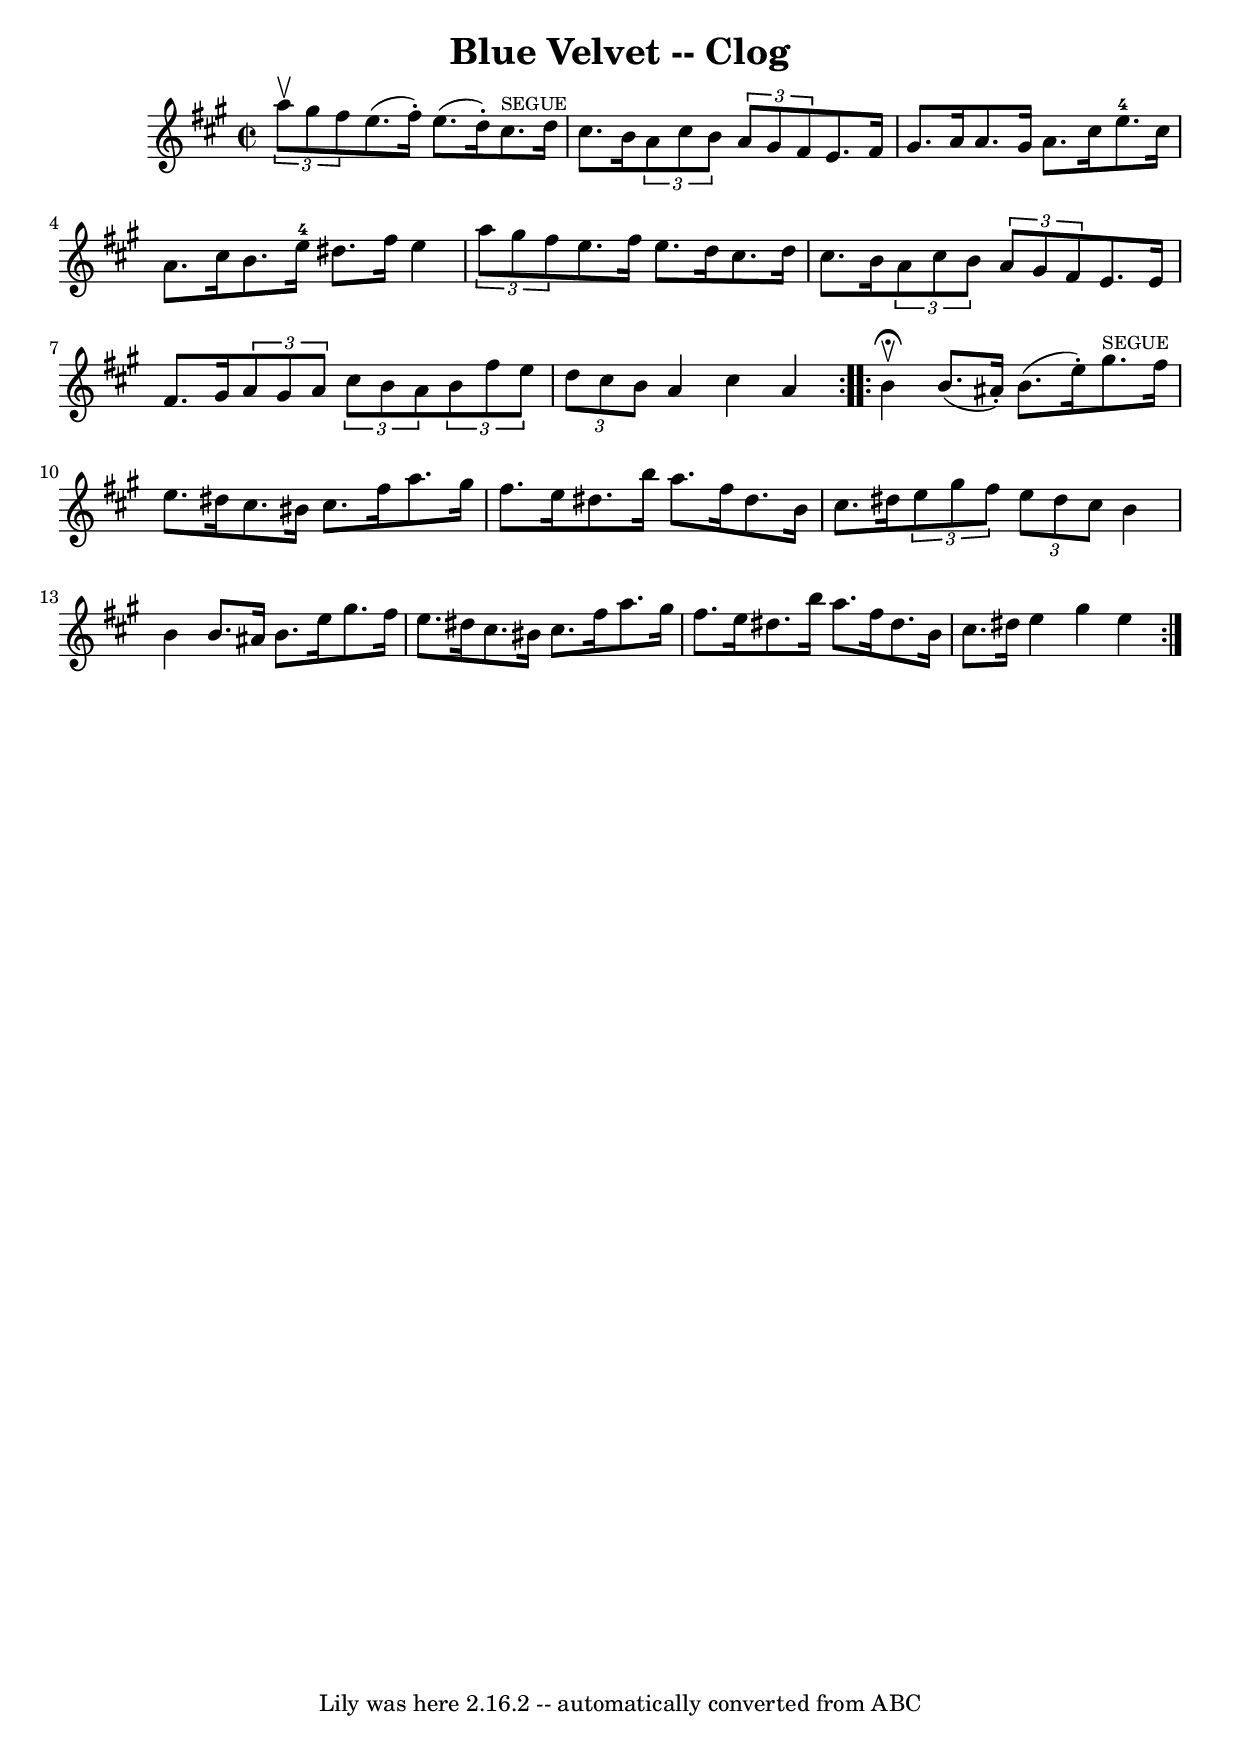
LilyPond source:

\version "2.16.2"
\include "Mammoth.ily"
\header {
  %% book = "Ryan's Mammoth Collection"
  crossRefNumber = "1"
  footnotes = ""
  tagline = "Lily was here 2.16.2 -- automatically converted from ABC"
  title = "Blue Velvet -- Clog"

}
voicedefault =  {



  \repeat volta 2 {

    \override Staff.TimeSignature #'style = #'C
    \time 2/2 
    \key a \major
    \times 2/3 { a''8^\upbow gis''8 fis''8  
	       } 
    |
    e''8. (fis''16 -.) e''8. (d''16 -.) cis''8.^\segue   
    d''16 cis''8. b'16  |
    \times 2/3 { a'8 cis''8 b'8  
	       }   
    \times 2/3 { a'8 gis'8 fis'8  
	       } e'8. fis'16 gis'8. a'16  
    |
    a'8. gis'16 a'8. cis''16 e''8.-4 cis''16    
    a'8. cis''16  |
    b'8. e''16-4 dis''8. fis''16 e''4  
    \times 2/3 { a''8 gis''8 fis''8  
	       } |
    e''8. fis''16    
    e''8. d''16 cis''8. d''16 cis''8. b'16  |
    \times 2/3 {   
      a'8 cis''8 b'8  
    }   \times 2/3 { a'8 gis'8 fis'8  
		   } e'8.    
    e'16 fis'8. gis'16  |
    \times 2/3 { a'8 gis'8 a'8  
	       }   
    \times 2/3 { cis''8 b'8 a'8  
	       }   \times 2/3 { b'8 fis''8 e''8  

			      }   \times 2/3 { d''8 cis''8 b'8  
					     } |
    a'4 cis''4 a'4    

  }     
  \repeat volta 2 {
    b'4^\fermata^\upbow |
    b'8. (ais'16 -.) 
    b'8. (e''16 -.) gis''8.^\segue fis''16 e''8. dis''16  
    |
    cis''8. bis'16 cis''8. fis''16 a''8. gis''16    
    fis''8. e''16  |
    dis''8. b''16 a''8. fis''16 dis''8.  
    b'16 cis''8. dis''16  |
    \times 2/3 { e''8 gis''8 fis''8  

	       } \times 2/3 { e''8 dis''8 cis''8  
			    } b'4 b'4  |
    b'8.    
    ais'16 b'8. e''16 gis''8. fis''16 e''8. dis''16  |
    
    cis''8. bis'16 cis''8. fis''16 a''8. gis''16 fis''8. e''16 
    |
    dis''8. b''16 a''8. fis''16 dis''8. b'16    
    cis''8. dis''16  |
    e''4 gis''4 e''4  
  }   

}

\score{
  <<

    \context Staff="default"
    {
      \voicedefault 
      
    }

  >>
  \layout {
    
  }
  \midi {
  }

}
